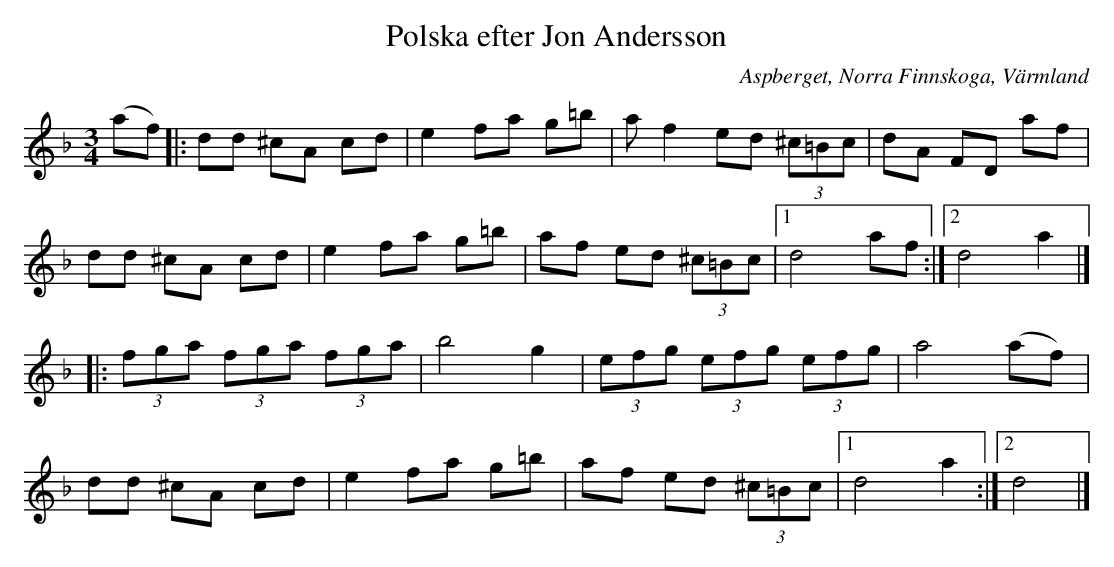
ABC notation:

X:1
T:Polska efter Jon Andersson
O:Aspberget, Norra Finnskoga, Värmland
M:3/4
L:1/8
K:Dm
(af)|:dd ^cA cd|e2 fa g=b| af2 ed (3^c=Bc|dA FD af|
dd ^cA cd|e2 fa g=b| af ed (3^c=Bc|1 d4  af:|2 d4  a2|]
|:(3fga (3fga (3fga|b4 g2|(3efg (3efg (3efg|a4 (af)|
dd ^cA cd|e2 fa g=b| af ed (3^c=Bc|1 d4  a2:|2 d4|]
